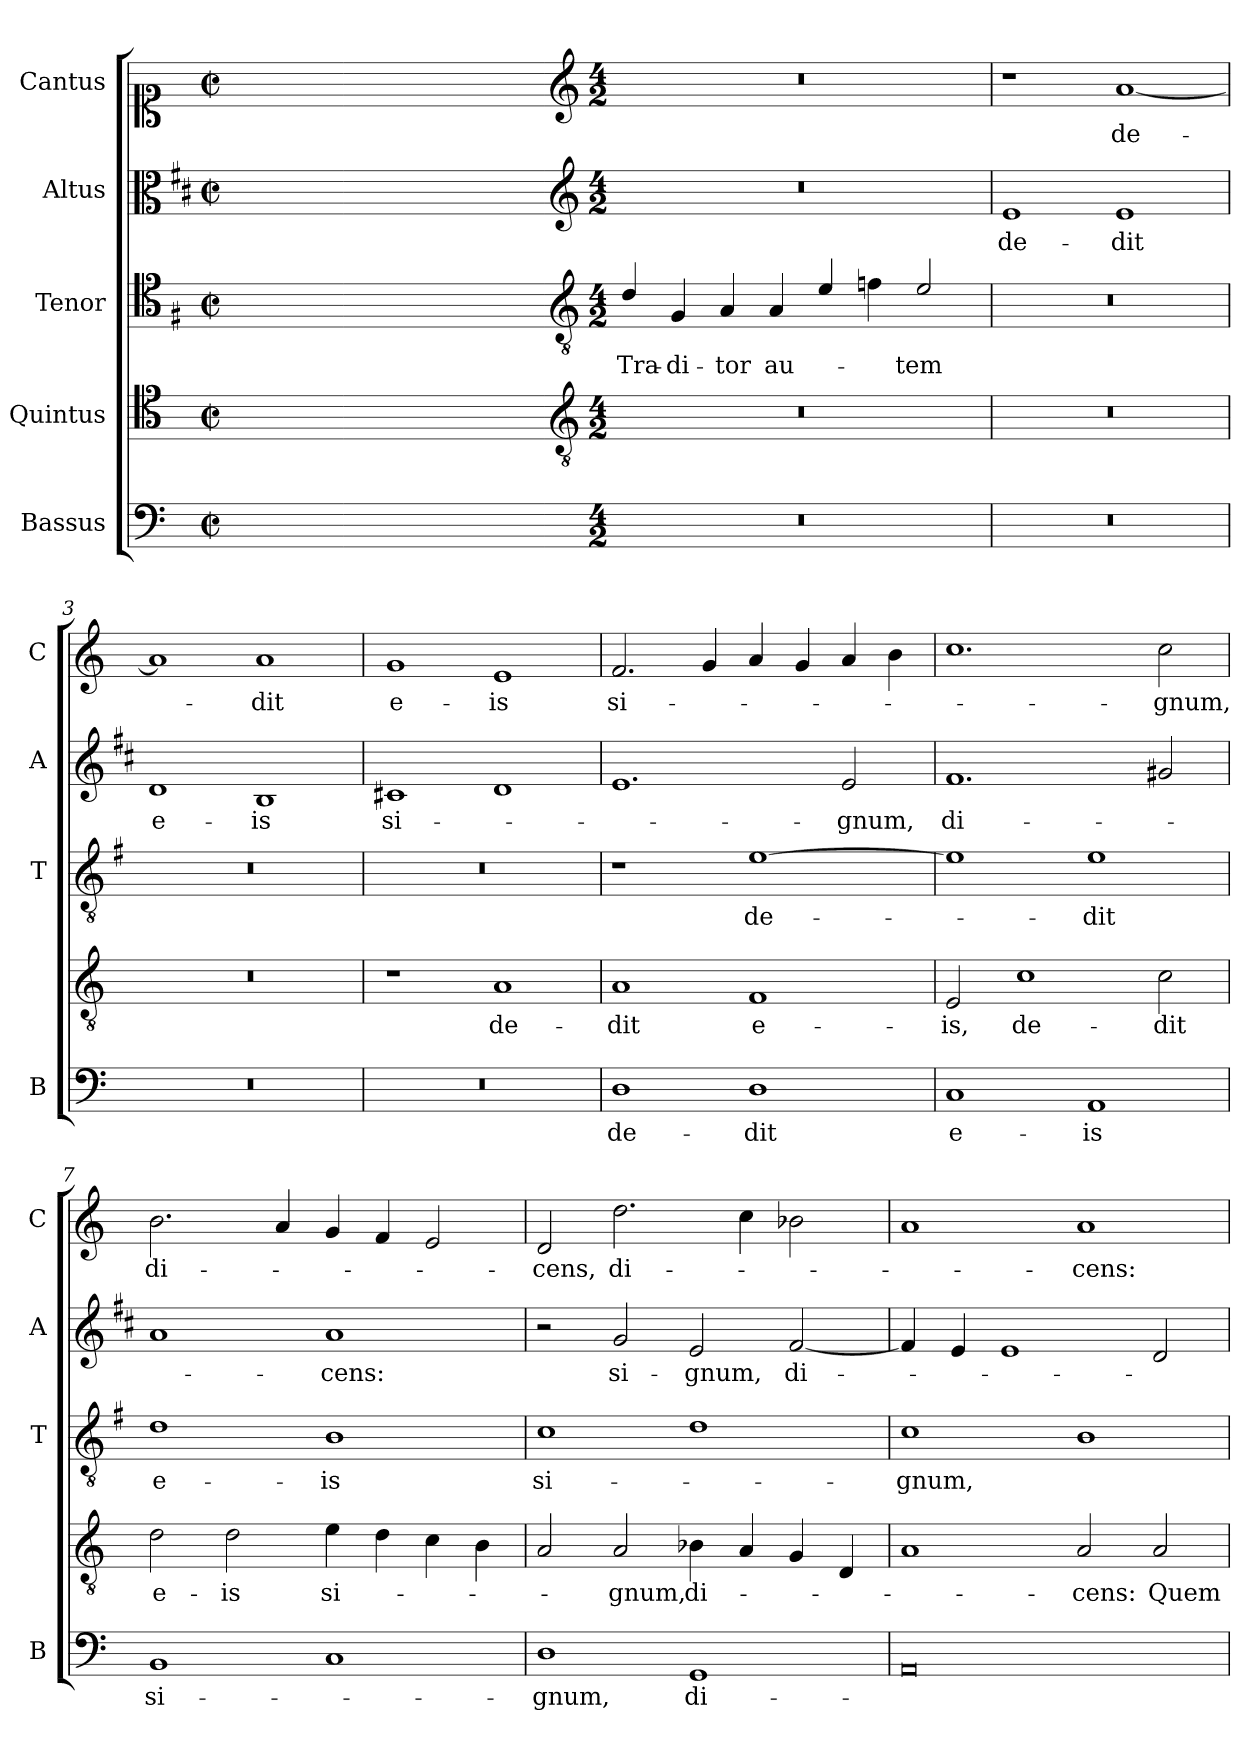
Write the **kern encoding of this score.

**kern	**text	**kern	**text	**kern	**text	**kern	**text	**kern	**text
*part5	*part5	*part4	*part4	*part3	*part3	*part2	*part2	*part1	*part1
*staff5	*staff5	*staff4	*staff4	*staff3	*staff3	*staff2	*staff2	*staff1	*staff1
*I"Bassus	*	*I"Quintus	*	*I"Tenor	*	*I"Altus	*	*I"Cantus	*
*I'B	*	*	*	*I'T	*	*I'A	*	*I'C	*
*clefF4	*	*clefC4	*	*clefC4	*	*clefC3	*	*clefC1	*
*	*	*	*	*ITrd4c7	*	*ITrd1c2	*	*	*
*k[]	*	*k[]	*	*k[]	*	*k[]	*	*k[]	*
*C:	*	*C:	*	*C:	*	*C:	*	*C:	*
*M2/2	*	*M2/2	*	*M2/2	*	*M2/2	*	*M2/2	*
*met(c|)	*	*met(c|)	*	*met(c|)	*	*met(c|)	*	*met(c|)	*
=	=	=	=	=	=	=	=	=	=
1ryy	.	1ryy	.	1ryy	.	1ryy	.	1ryy	.
=1X-	=1X-	=1X-	=1X-	=1X-	=1X-	=1X-	=1X-	=1X-	=1X-
4ryy	.	4ryy	.	4ryy	.	4ryy	.	4ryy	.
4ryy	.	4ryy	.	4ryy	.	4ryy	.	4ryy	.
4ryy	.	4ryy	.	4ryy	.	4ryy	.	4ryy	.
4ryy	.	4ryy	.	4ryy	.	4ryy	.	4ryy	.
=1-	=1-	=1-	=1-	=1-	=1-	=1-	=1-	=1-	=1-
*	*	*clefGv2	*	*clefGv2	*	*clefG2	*	*clefG2	*
*M4/2	*	*M4/2	*	*M4/2	*	*M4/2	*	*M4/2	*
!	!	!	!	!	!LO:LY:b	!	!	!	!
0r	.	0r	.	4G/	Tra-	0r	.	0r	.
!	!	!	!	!	!LO:LY:b	!	!	!	!
.	.	.	.	4C/	-di-	.	.	.	.
!	!	!	!	!	!LO:LY:b	!	!	!	!
.	.	.	.	4D/	-tor	.	.	.	.
!	!	!	!	!	!LO:LY:b	!	!	!	!
.	.	.	.	4D/	au-	.	.	.	.
.	.	.	.	4A/	.	.	.	.	.
.	.	.	.	4B-X\	.	.	.	.	.
!	!	!	!	!	!LO:LY:b	!	!	!	!
.	.	.	.	2A/	-tem	.	.	.	.
=2	=2	=2	=2	=2	=2	=2	=2	=2	=2
!	!	!	!	!	!	!	!LO:LY:b	!	!
0r	.	0r	.	0r	.	1d	de-	1r	.
!	!	!	!	!	!	!	!LO:LY:b	!	!LO:LY:b
.	.	.	.	.	.	1d	-dit	[1a	de-
=3	=3	=3	=3	=3	=3	=3	=3	=3	=3
!	!	!	!	!	!	!	!LO:LY:b	!	!
0r	.	0r	.	0r	.	1c	e-	1a]	.
!	!	!	!	!	!	!	!LO:LY:b	!	!LO:LY:b
.	.	.	.	.	.	1A	-is	1a	-dit
=4	=4	=4	=4	=4	=4	=4	=4	=4	=4
!	!	!	!	!	!	!	!LO:LY:b	!	!LO:LY:b
0r	.	1r	.	0r	.	1Bni	si-	1g	e-
!	!	!	!LO:LY:b	!	!	!	!	!	!LO:LY:b
.	.	1A	de-	.	.	1c	.	1e	-is
=5	=5	=5	=5	=5	=5	=5	=5	=5	=5
!	!LO:LY:b	!	!LO:LY:b	!	!	!	!	!	!LO:LY:b
1D	de-	1A	-dit	1r	.	1.d	.	2.f/	si-
.	.	.	.	.	.	.	.	4g/	.
!	!LO:LY:b	!	!LO:LY:b	!	!LO:LY:b	!	!	!	!
1D	-dit	1F	e-	[1A	de-	.	.	4a/	.
.	.	.	.	.	.	.	.	4g/	.
!	!	!	!	!	!	!	!LO:LY:b	!	!
.	.	.	.	.	.	2d/	-gnum,	4a/	.
.	.	.	.	.	.	.	.	4b\	.
!!LO:LB:g=z
=6	=6	=6	=6	=6	=6	=6	=6	=6	=6
!	!LO:LY:b	!	!LO:LY:b	!	!	!	!LO:LY:b	!	!
1C	e-	2E/	-is,	1A]	.	1.e	di-	1.cc	.
!	!	!	!LO:LY:b	!	!	!	!	!	!
.	.	1c	de-	.	.	.	.	.	.
!	!LO:LY:b	!	!	!	!LO:LY:b	!	!	!	!
1AA	-is	.	.	1A	-dit	.	.	.	.
!	!	!	!LO:LY:b	!	!	!	!	!	!LO:LY:b
.	.	2c\	-dit	.	.	2f#X/	.	2cc\	-gnum,
=7	=7	=7	=7	=7	=7	=7	=7	=7	=7
!	!LO:LY:b	!	!LO:LY:b	!	!LO:LY:b	!	!	!	!LO:LY:b
1BB	si-	2d\	e-	1G	e-	1g	.	2.b\	di-
!	!	!	!LO:LY:b	!	!	!	!	!	!
.	.	2d\	-is	.	.	.	.	.	.
.	.	.	.	.	.	.	.	4a/	.
!	!	!	!LO:LY:b	!	!LO:LY:b	!	!LO:LY:b	!	!
1C	.	4e\	si-	1E	-is	1g	-cens:	4g/	.
.	.	4d\	.	.	.	.	.	4f/	.
.	.	4c\	.	.	.	.	.	2e/	.
.	.	4B\	.	.	.	.	.	.	.
=8	=8	=8	=8	=8	=8	=8	=8	=8	=8
!	!LO:LY:b	!	!	!	!LO:LY:b	!	!	!	!LO:LY:b
1D	-gnum,	2A/	.	1F	si-	2r	.	2d/	-cens,
!	!	!	!LO:LY:b	!	!	!	!LO:LY:b	!	!LO:LY:b
.	.	2A/	-gnum,	.	.	2f/	si-	2.dd\	di-
!	!LO:LY:b	!	!LO:LY:b	!	!	!	!LO:LY:b	!	!
1GG	di-	4B-X\	di-	1G	.	2d/	-gnum,	.	.
.	.	4A/	.	.	.	.	.	4cc\	.
!	!	!	!	!	!	!	!LO:LY:b	!	!
.	.	4G/	.	.	.	[2e/	di-	2b-X\	.
.	.	4D/	.	.	.	.	.	.	.
=9	=9	=9	=9	=9	=9	=9	=9	=9	=9
!	!	!	!	!	!LO:LY:b	!	!	!	!
0AA	.	1A	.	1F	-gnum,	4e/]	.	1a	.
.	.	.	.	.	.	4d/	.	.	.
.	.	.	.	.	.	1d	.	.	.
!	!	!	!LO:LY:b	!	!	!	!	!	!LO:LY:b
.	.	2A/	-cens:	1E	.	.	.	1a	-cens:
!	!	!	!LO:LY:b	!	!	!	!	!	!
.	.	2A/	Quem	.	.	2c/	.	.	.
=	=	=	=	=	=	=	=	=	=
*-	*-	*-	*-	*-	*-	*-	*-	*-	*-
